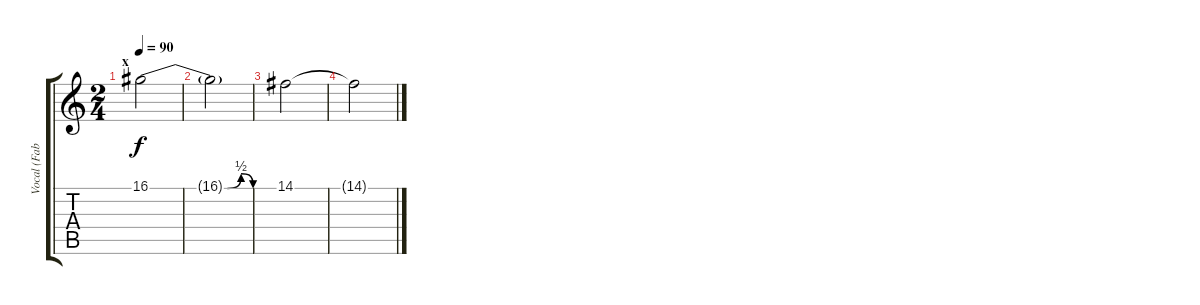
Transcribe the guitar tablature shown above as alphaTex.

\track ("Vocal (Fabio Lione)" "Vocal (Fab") {instrument rockorgan}
\staff {score tabs}
\tuning (E4 B3 G3 D3 A2 E2) {hide}
\ts (2 4)
\section ("" "x")
\tempo 90
\clef g2
\ks c
16.1{be (custom 0 0 45 0 53 2 60 0)}.2{dy f} |
16.1{t}.2 |
14.1.2 |
14.1{t}.2
